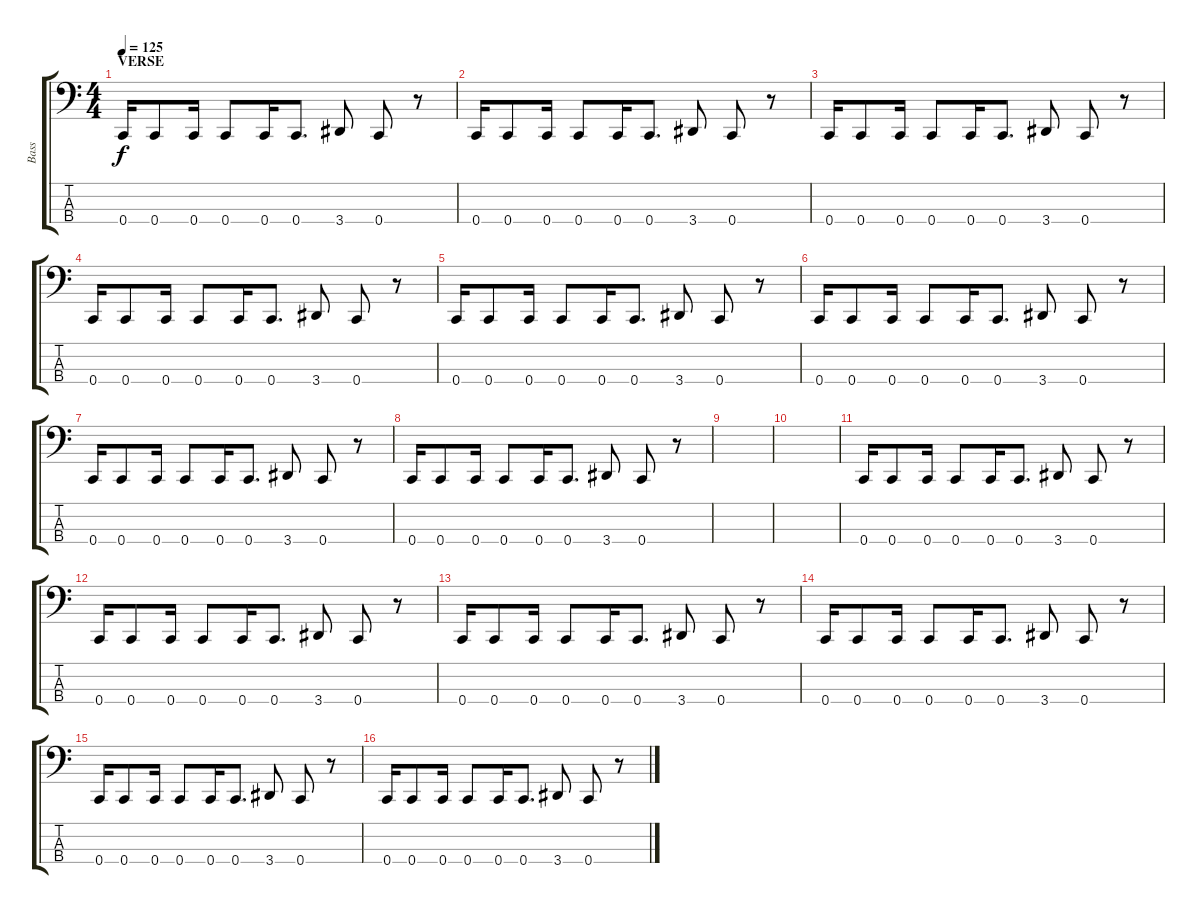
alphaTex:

\track ("Bass" "Bass") {instrument electricbassfinger}
\staff {score tabs}
\tuning (F2 C2 G1 C1) {hide}
\ts (4 4)
\section ("" "VERSE")
\tempo 125
\clef f4
\ks c
0.4.16{dy f} 0.4.8 0.4.16 0.4.8 0.4.16 0.4.8{d} 3.4.8 0.4.8 r.8 |
0.4.16 0.4.8 0.4.16 0.4.8 0.4.16 0.4.8{d} 3.4.8 0.4.8 r.8 |
0.4.16 0.4.8 0.4.16 0.4.8 0.4.16 0.4.8{d} 3.4.8 0.4.8 r.8 |
0.4.16 0.4.8 0.4.16 0.4.8 0.4.16 0.4.8{d} 3.4.8 0.4.8 r.8 |
0.4.16 0.4.8 0.4.16 0.4.8 0.4.16 0.4.8{d} 3.4.8 0.4.8 r.8 |
0.4.16 0.4.8 0.4.16 0.4.8 0.4.16 0.4.8{d} 3.4.8 0.4.8 r.8 |
0.4.16 0.4.8 0.4.16 0.4.8 0.4.16 0.4.8{d} 3.4.8 0.4.8 r.8 |
0.4.16 0.4.8 0.4.16 0.4.8 0.4.16 0.4.8{d} 3.4.8 0.4.8 r.8 |
|
|
0.4.16 0.4.8 0.4.16 0.4.8 0.4.16 0.4.8{d} 3.4.8 0.4.8 r.8 |
0.4.16 0.4.8 0.4.16 0.4.8 0.4.16 0.4.8{d} 3.4.8 0.4.8 r.8 |
0.4.16 0.4.8 0.4.16 0.4.8 0.4.16 0.4.8{d} 3.4.8 0.4.8 r.8 |
0.4.16 0.4.8 0.4.16 0.4.8 0.4.16 0.4.8{d} 3.4.8 0.4.8 r.8 |
0.4.16 0.4.8 0.4.16 0.4.8 0.4.16 0.4.8{d} 3.4.8 0.4.8 r.8 |
0.4.16 0.4.8 0.4.16 0.4.8 0.4.16 0.4.8{d} 3.4.8 0.4.8 r.8
